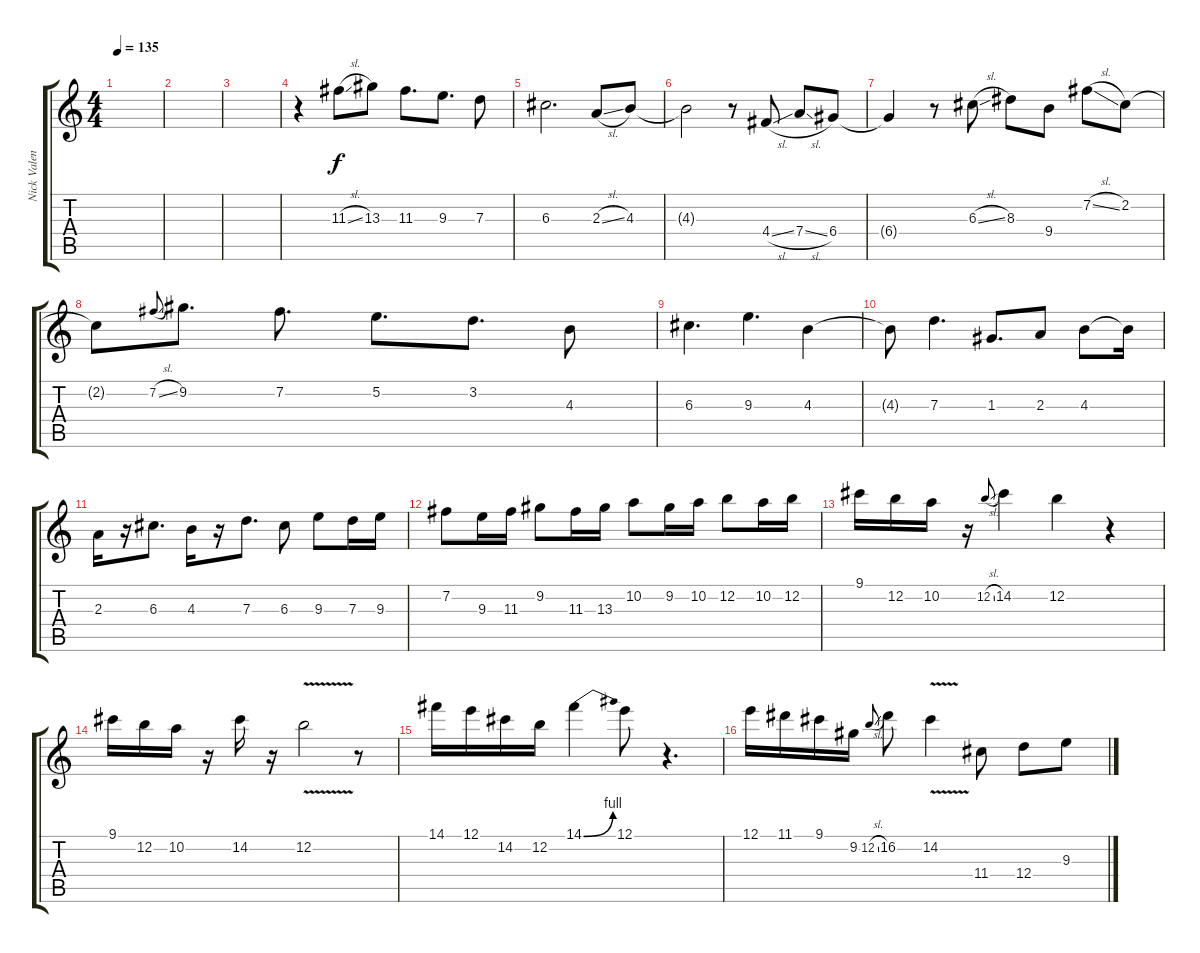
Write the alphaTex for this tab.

\track ("Nick Valensi  (Solo)" "Nick Valen") {instrument overdrivenguitar}
\staff {score tabs}
\tuning (E4 B3 G3 D3 A2 E2) {hide}
\ts (4 4)
\tempo 135
\clef g2
\ks c
|
|
|
r.4 11.3{sl}.8 13.3.8 11.3.8{d} 9.3.8{d} 7.3.8 |
6.3.2{d} 2.3{sl}.8 4.3.8 |
4.3{t}.2 r.8 4.4{sl}.8 7.4{sl}.8 6.4.8 |
6.4{t}.4 r.8 6.3{sl}.8 8.3.8 9.4.8 7.2{sl}.8 2.2.8 |
2.2{t}.8 7.2{sl}.8{gr onbeat} 9.2.8{d} 7.2.8{d} 5.2.8{d} 3.2.8{d} 4.3.8 |
6.3.4{d} 9.3.4{d} 4.3.4 |
4.3{t}.8 7.3.4{d} 1.3.8{d} 2.3.8 4.3.8 4.3{t}.16 |
2.3.16 r.16 6.3.8{d} 4.3.16 r.16 7.3.8{d} 6.3.8 9.3.8 7.3.16 9.3.16 |
7.2.8 9.3.16 11.3.16 9.2.8 11.3.16 13.3.16 10.2.8 9.2.16 10.2.16 12.2.8 10.2.16 12.2.16 |
9.1.16 12.2.16 10.2.16 r.16 12.2{sl}.8{gr onbeat} 14.2.4 12.2.4 r.4 |
9.1.16 12.2.16 10.2.16 r.16 14.2.16 r.16 12.2{v}.2 r.8 |
14.1.16 12.1.16 14.2.16 12.2.16 14.1{be (bend 0 0 60 4)}.4 12.1.8 r.4{d} |
12.1.16 11.1.16 9.1.16 9.2.16 12.2{sl}.8{gr onbeat} 16.2.8 14.2{v}.4 11.4.8 12.4.8 9.3.8
